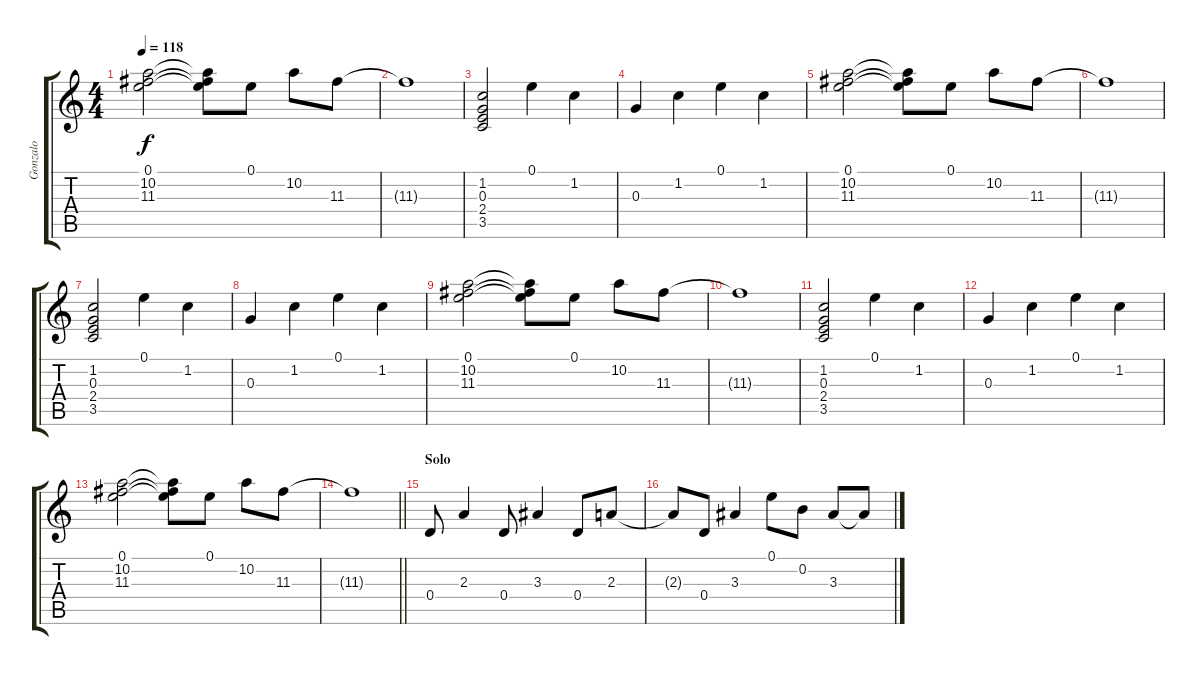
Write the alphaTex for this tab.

\track ("Gonzalo" "Gonzalo") {instrument distortionguitar}
\staff {score tabs}
\tuning (E4 B3 G3 D3 A2 E2) {hide}
\ts (4 4)
\tempo 118
\clef g2
\ks c
(0.1 10.2 11.3).2{dy f} (0.1{t} 10.2{t} 11.3{t}).8 0.1.8 10.2.8 11.3.8 |
11.3{t}.1 |
(1.2 0.3 2.4 3.5).2 0.1.4 1.2.4 |
0.3.4 1.2.4 0.1.4 1.2.4 |
(0.1 10.2 11.3).2 (0.1{t} 10.2{t} 11.3{t}).8 0.1.8 10.2.8 11.3.8 |
11.3{t}.1 |
(1.2 0.3 2.4 3.5).2 0.1.4 1.2.4 |
0.3.4 1.2.4 0.1.4 1.2.4 |
(0.1 10.2 11.3).2 (0.1{t} 10.2{t} 11.3{t}).8 0.1.8 10.2.8 11.3.8 |
11.3{t}.1 |
(1.2 0.3 2.4 3.5).2 0.1.4 1.2.4 |
0.3.4 1.2.4 0.1.4 1.2.4 |
(0.1 10.2 11.3).2 (0.1{t} 10.2{t} 11.3{t}).8 0.1.8 10.2.8 11.3.8 |
\barLineRight lightlight
11.3{t}.1 |
\section ("" "Solo")
0.4.8 2.3.4 0.4.8 3.3.4 0.4.8 2.3.8 |
2.3{t}.8 0.4.8 3.3.4 0.1.8 0.2.8 3.3.8 3.3{t}.8
